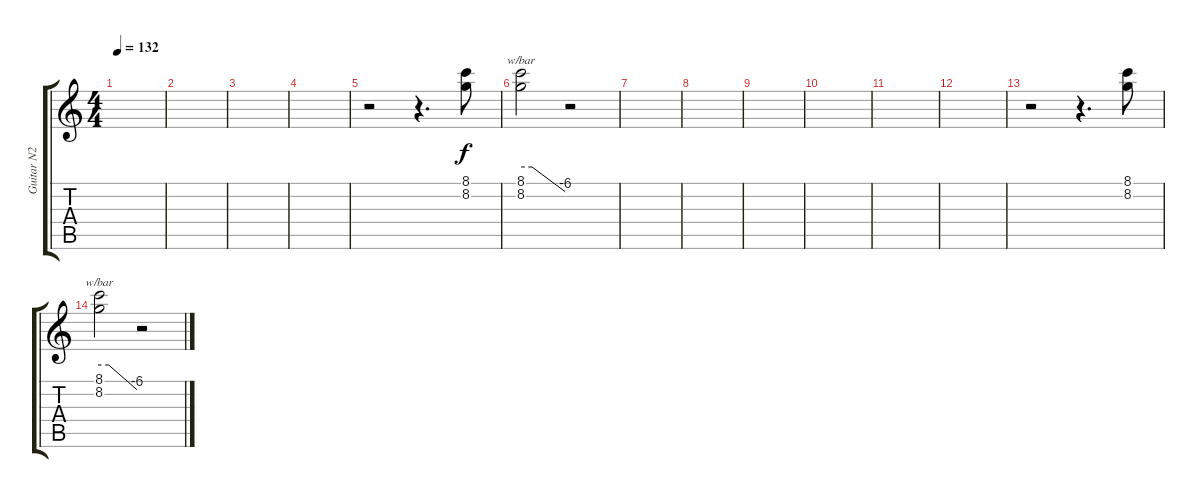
\track ("Guitar N2" "Guitar N2") {instrument distortionguitar}
\staff {score tabs}
\tuning (E4 B3 G3 D3 A2 E2) {hide}
\ts (4 4)
\tempo 132
\clef g2
\ks c
|
|
|
|
r.2 r.4{d} (8.1 8.2).8 |
(8.1 8.2).2{tbe (custom default 0 0 15 0 60 -24)} r.2 |
|
|
|
|
|
|
r.2 r.4{d} (8.1 8.2).8 |
(8.1 8.2).2{tbe (custom default 0 0 15 0 60 -24)} r.2
